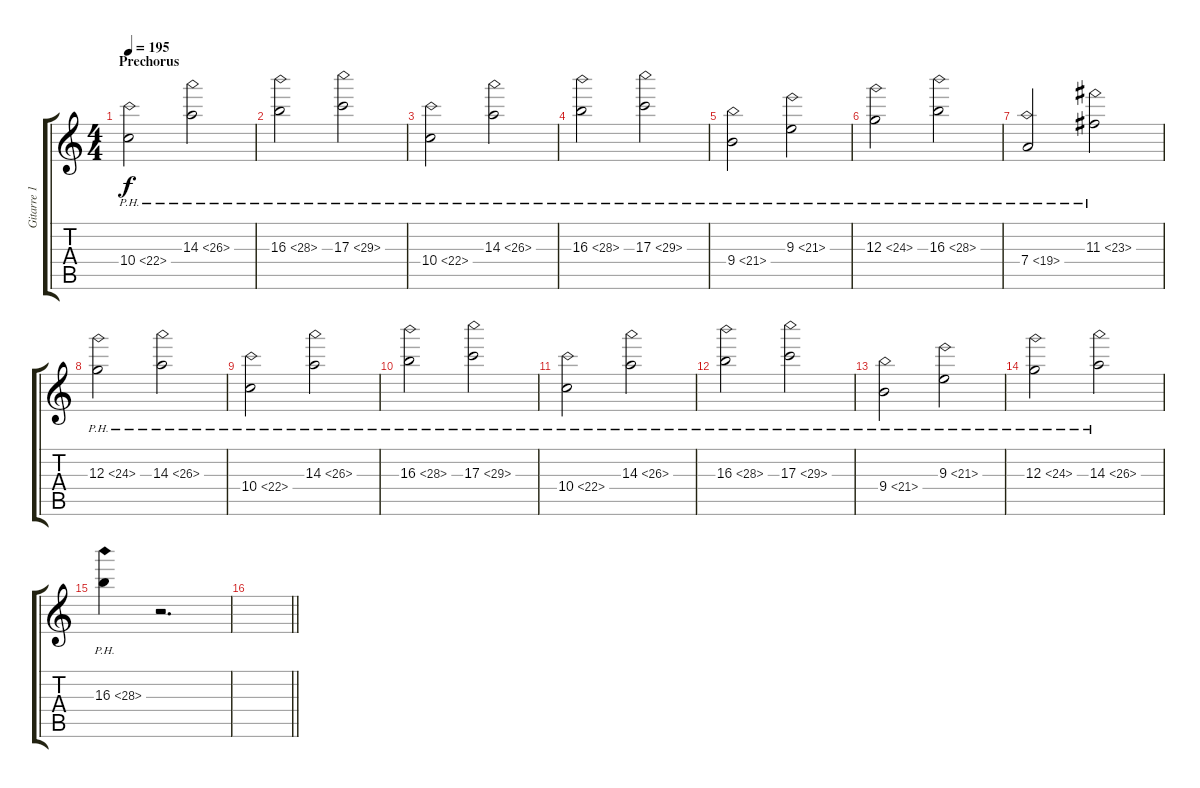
\track ("Gitarre 1" "Gitarre 1") {instrument distortionguitar}
\staff {score tabs}
\tuning (E4 B3 G3 D3 A2 E2) {hide}
\ts (4 4)
\section ("" "Prechorus")
\tempo 195
\clef g2
\ks c
10.4{ph 12}.2{dy f volume 6} 14.3{ph 12}.2 |
16.3{ph 12}.2 17.3{ph 12}.2 |
10.4{ph 12}.2 14.3{ph 12}.2 |
16.3{ph 12}.2 17.3{ph 12}.2 |
9.4{ph 12}.2 9.3{ph 12}.2 |
12.3{ph 12}.2 16.3{ph 12}.2 |
7.4{ph 12}.2 11.3{ph 12}.2 |
12.3{ph 12}.2 14.3{ph 12}.2 |
10.4{ph 12}.2 14.3{ph 12}.2 |
16.3{ph 12}.2 17.3{ph 12}.2 |
10.4{ph 12}.2 14.3{ph 12}.2 |
16.3{ph 12}.2 17.3{ph 12}.2 |
9.4{ph 12}.2 9.3{ph 12}.2 |
12.3{ph 12}.2 14.3{ph 12}.2 |
16.3{ph 12}.4 r.2{d} |
\barLineRight lightlight
